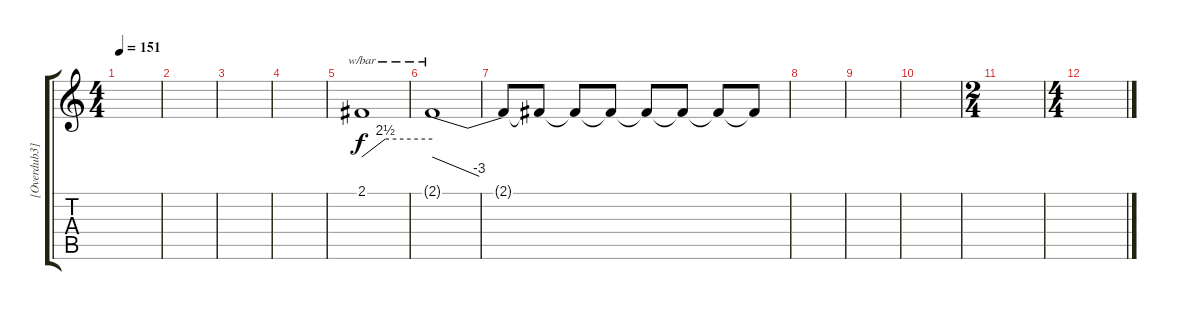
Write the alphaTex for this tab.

\track ("[Overdub3]" "[Overdub3]") {instrument violin}
\staff {score tabs}
\tuning (E4 B3 G3 D3 A2 E2) {hide}
\ts (4 4)
\tempo 151
\clef g2
\ks c
|
|
|
|
2.1.1{tbe (custom default 0 0 20 10 60 10) volume 16} |
2.1{t}.1{tbe (dive default 0 0 60 -12)} |
2.1{t}.8 2.1{t}.8 2.1{t}.8{volume 14} 2.1{t}.8{volume 12} 2.1{t}.8{volume 10} 2.1{t}.8{volume 8} 2.1{t}.8{volume 6} 2.1{t}.8{volume 4} |
|
|
|
\ts (2 4)
|
\ts (4 4)
